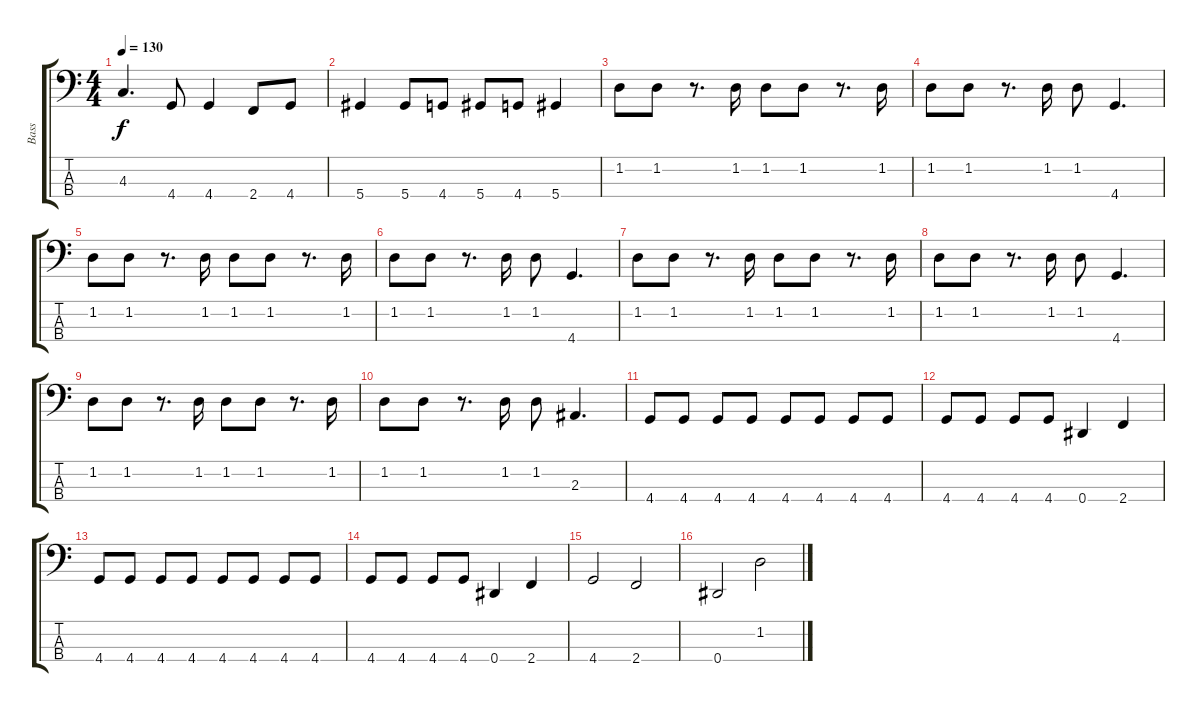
\track ("Bass" "Bass") {instrument electricbasspick}
\staff {score tabs}
\tuning (Gb2 Db2 Ab1 Eb1) {hide}
\ts (4 4)
\tempo 130
\clef f4
\ks c
4.3.4{d dy f} 4.4.8 4.4.4 2.4.8 4.4.8 |
5.4.4 5.4.8 4.4.8 5.4.8 4.4.8 5.4.4 |
1.2.8 1.2.8 r.8{d} 1.2.16 1.2.8 1.2.8 r.8{d} 1.2.16 |
1.2.8 1.2.8 r.8{d} 1.2.16 1.2.8 4.4.4{d} |
1.2.8 1.2.8 r.8{d} 1.2.16 1.2.8 1.2.8 r.8{d} 1.2.16 |
1.2.8 1.2.8 r.8{d} 1.2.16 1.2.8 4.4.4{d} |
1.2.8 1.2.8 r.8{d} 1.2.16 1.2.8 1.2.8 r.8{d} 1.2.16 |
1.2.8 1.2.8 r.8{d} 1.2.16 1.2.8 4.4.4{d} |
1.2.8 1.2.8 r.8{d} 1.2.16 1.2.8 1.2.8 r.8{d} 1.2.16 |
1.2.8 1.2.8 r.8{d} 1.2.16 1.2.8 2.3.4{d} |
4.4.8 4.4.8 4.4.8 4.4.8 4.4.8 4.4.8 4.4.8 4.4.8 |
4.4.8 4.4.8 4.4.8 4.4.8 0.4.4 2.4.4 |
4.4.8 4.4.8 4.4.8 4.4.8 4.4.8 4.4.8 4.4.8 4.4.8 |
4.4.8 4.4.8 4.4.8 4.4.8 0.4.4 2.4.4 |
4.4.2 2.4.2 |
0.4.2 1.2.2
